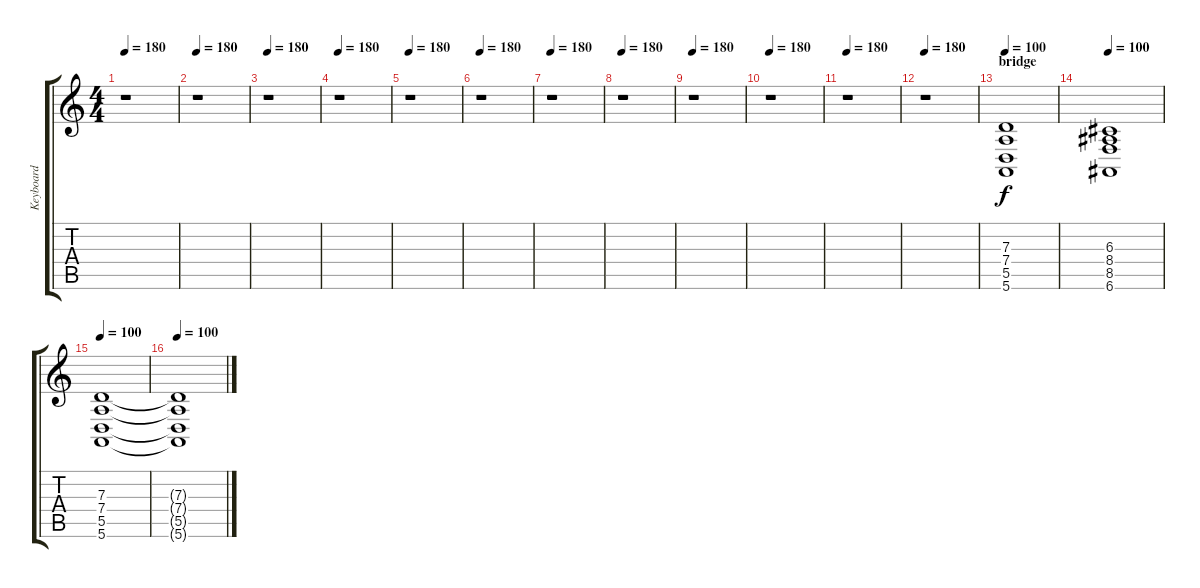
\track ("Keyboard" "Keyboard") {instrument voiceoohs}
\staff {score tabs}
\tuning (E4 B3 G3 D3 A2 E2) {hide}
\ts (4 4)
\tempo 180
\clef g2
\ks c
r.1{dy f} |
\tempo 180
r.1 |
\tempo 180
r.1 |
\tempo 180
r.1 |
\tempo 180
r.1 |
\tempo 180
r.1 |
\tempo 180
r.1 |
\tempo 180
r.1 |
\tempo 180
r.1 |
\tempo 180
r.1 |
\tempo 180
r.1 |
\tempo 180
r.1 |
\section ("" "bridge")
\tempo 100
(7.3 7.4 5.5 5.6).1 |
\tempo 100
(6.3 8.4 8.5 6.6).1 |
\tempo 100
(7.3 7.4 5.5 5.6).1 |
\tempo 100
(7.3{t} 7.4{t} 5.5{t} 5.6{t}).1
